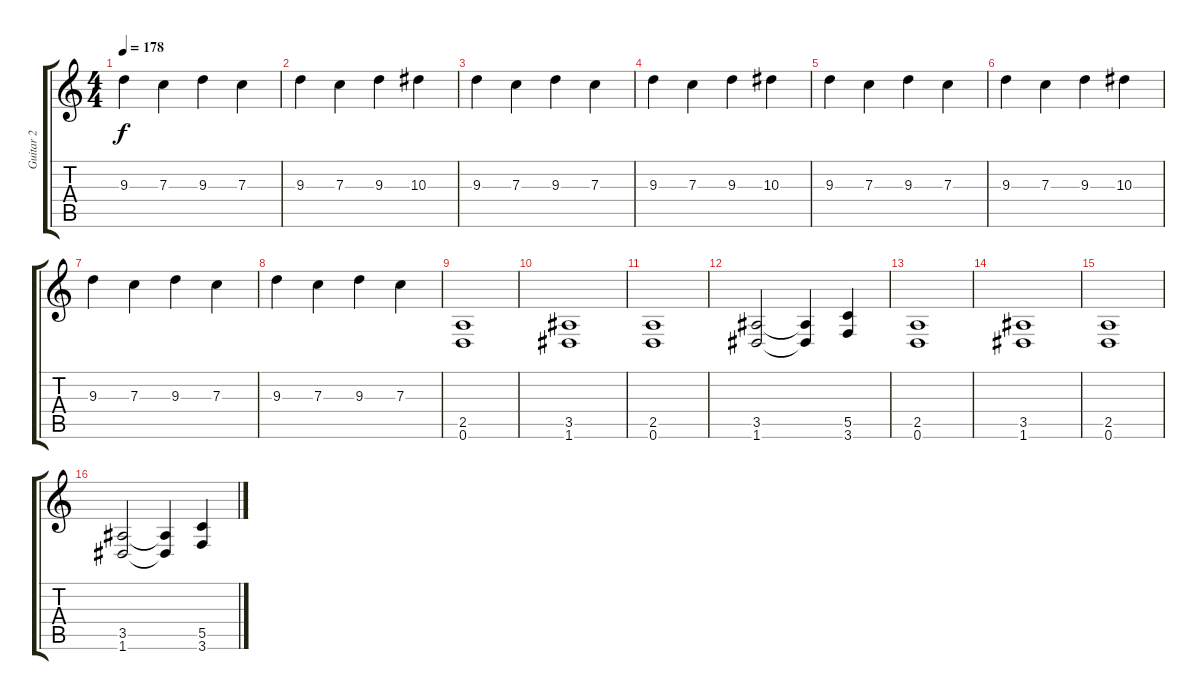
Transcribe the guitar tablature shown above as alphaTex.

\track ("Guitar 2" "Guitar 2") {instrument overdrivenguitar}
\staff {score tabs}
\tuning (D4 A3 F3 C3 G2 D2) {hide}
\ts (4 4)
\tempo 178
\clef g2
\ks c
9.3.4{dy f} 7.3.4 9.3.4 7.3.4 |
9.3.4 7.3.4 9.3.4 10.3.4 |
9.3.4 7.3.4 9.3.4 7.3.4 |
9.3.4 7.3.4 9.3.4 10.3.4 |
9.3.4 7.3.4 9.3.4 7.3.4 |
9.3.4 7.3.4 9.3.4 10.3.4 |
9.3.4 7.3.4 9.3.4 7.3.4 |
9.3.4 7.3.4 9.3.4 7.3.4 |
(2.5 0.6).1{instrument distortionguitar} |
(3.5 1.6).1 |
(2.5 0.6).1 |
(3.5 1.6).2 (3.5{t} 1.6{t}).4 (5.5 3.6).4 |
(2.5 0.6).1 |
(3.5 1.6).1 |
(2.5 0.6).1 |
(3.5 1.6).2 (3.5{t} 1.6{t}).4 (5.5 3.6).4
